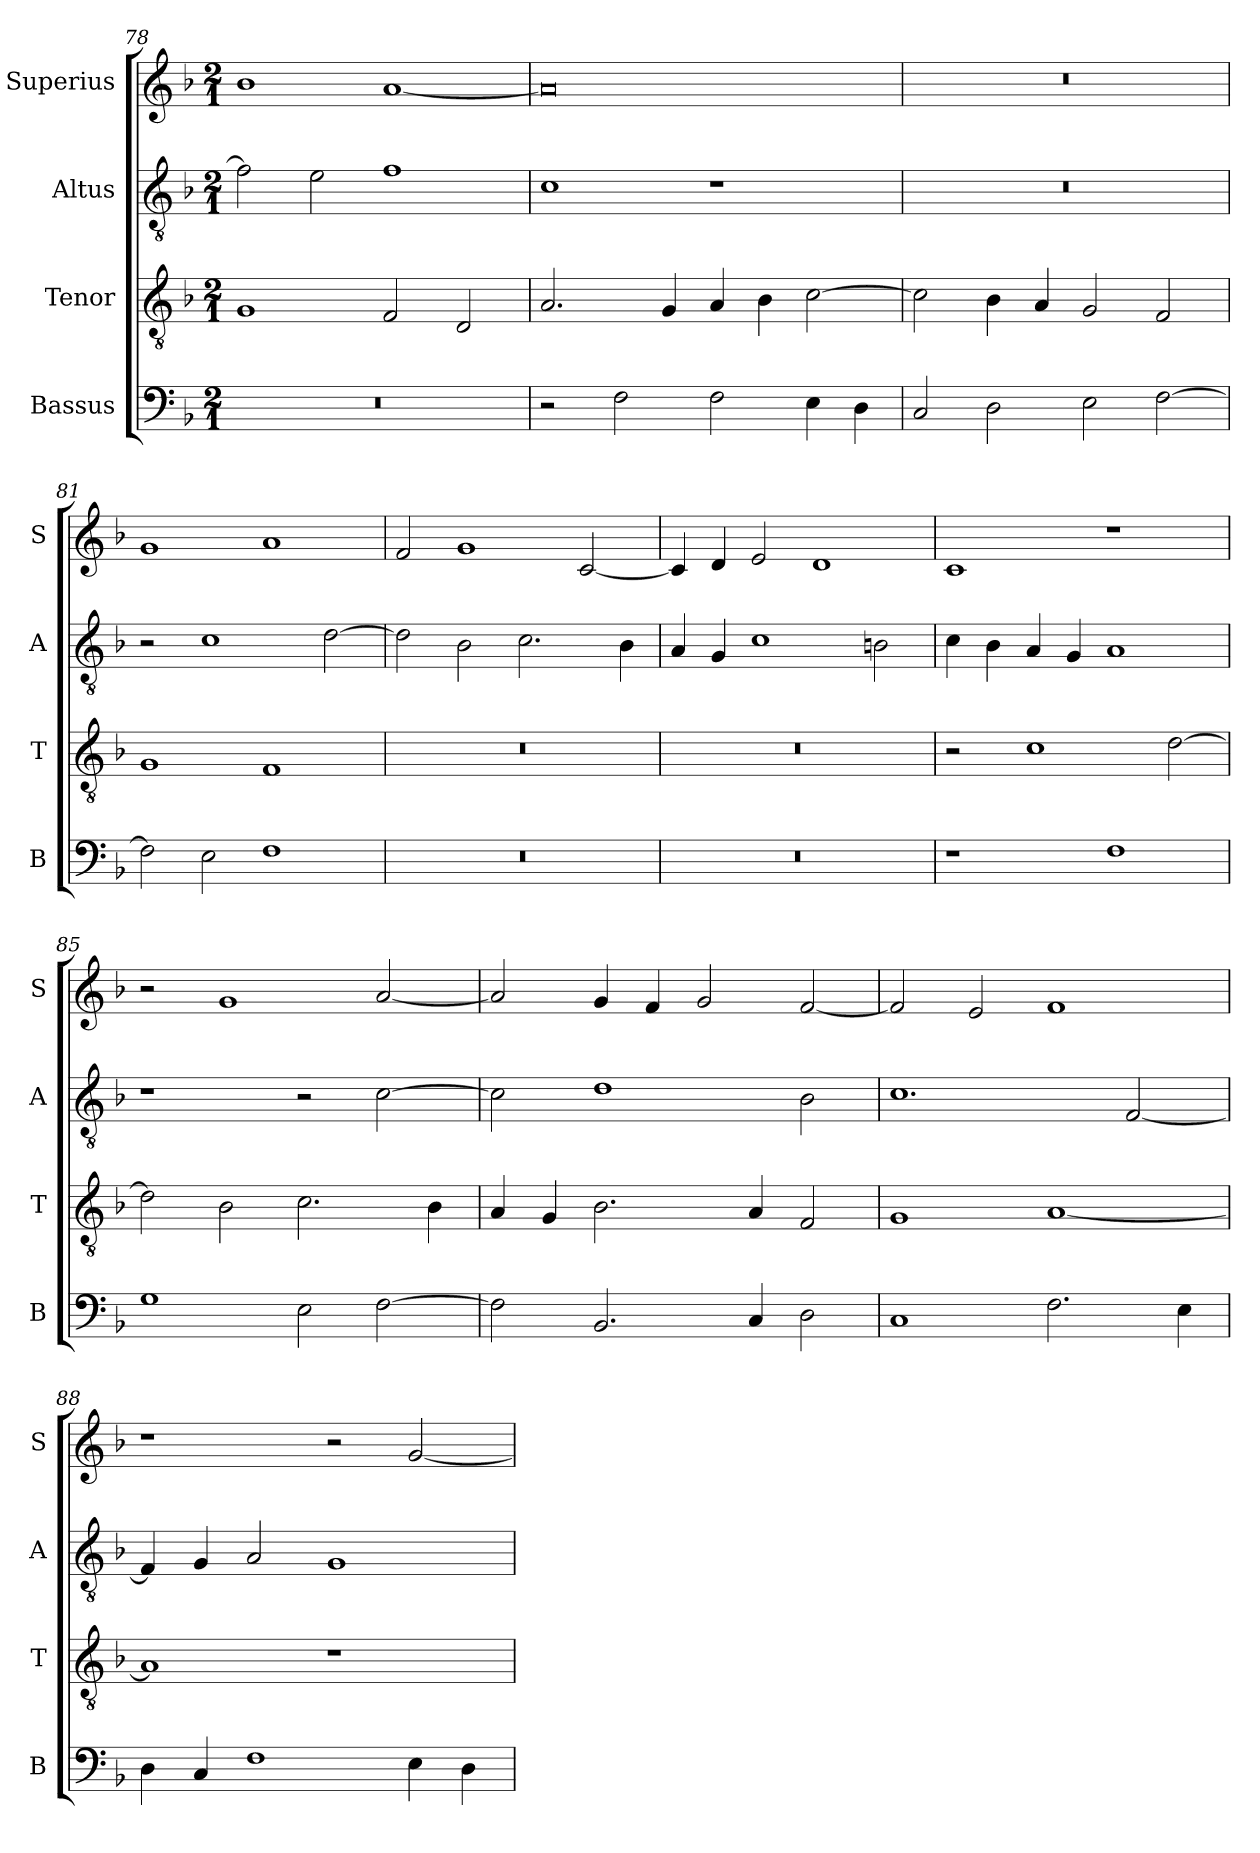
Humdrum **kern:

**kern	**kern	**kern	**kern
*part4	*part3	*part2	*part1
*staff4	*staff3	*staff2	*staff1
*I"Bassus	*I"Tenor	*I"Altus	*I"Superius
*I'B	*I'T	*I'A	*I'S
*clefF4	*clefGv2	*clefGv2	*clefG2
*k[b-]	*k[b-]	*k[b-]	*k[b-]
*F:	*F:	*F:	*F:
*M2/1	*M2/1	*M2/1	*M2/1
=78	=78	=78	=78
0r	1G	2f]	1b-
.	.	2e	.
.	2F	1f	[1a
.	2D	.	.
=79	=79	=79	=79
2r	2.A	1c	0a]
2F	.	.	.
.	4G	.	.
2F	4A	1r	.
.	4B-	.	.
4E	[2c	.	.
4D	.	.	.
=80	=80	=80	=80
2C	2c]	0r	0r
2D	4B-	.	.
.	4A	.	.
2E	2G	.	.
[2F	2F	.	.
=81	=81	=81	=81
2F]	1G	2r	1g
2E	.	1c	.
1F	1F	.	1a
.	.	[2d	.
=82	=82	=82	=82
0r	0r	2d]	2f
.	.	2B-	1g
.	.	2.c	.
.	.	.	[2c
.	.	4B-	.
=83	=83	=83	=83
0r	0r	4A	4c]
.	.	4G	4d
.	.	1c	2e
.	.	.	1d
.	.	2Bn	.
=84	=84	=84	=84
1r	2r	4c	1c
.	.	4B-	.
.	1c	4A	.
.	.	4G	.
1F	.	1A	1r
.	[2d	.	.
=85	=85	=85	=85
1G	2d]	1r	2r
.	2B-	.	1g
2E	2.c	2r	.
[2F	.	[2c	[2a
.	4B-	.	.
=86	=86	=86	=86
2F]	4A	2c]	2a]
.	4G	.	.
2.BB-	2.B-	1d	4g
.	.	.	4f
.	.	.	2g
4C	4A	.	.
2D	2F	2B-	[2f
=87	=87	=87	=87
1C	1G	1.c	2f]
.	.	.	2e
2.F	[1A	.	1f
.	.	[2F	.
4E	.	.	.
=88	=88	=88	=88
4D	1A]	4F]	1r
4C	.	4G	.
1F	.	2A	.
.	1r	1G	2r
4E	.	.	[2g
4D	.	.	.
=	=	=	=
*-	*-	*-	*-
